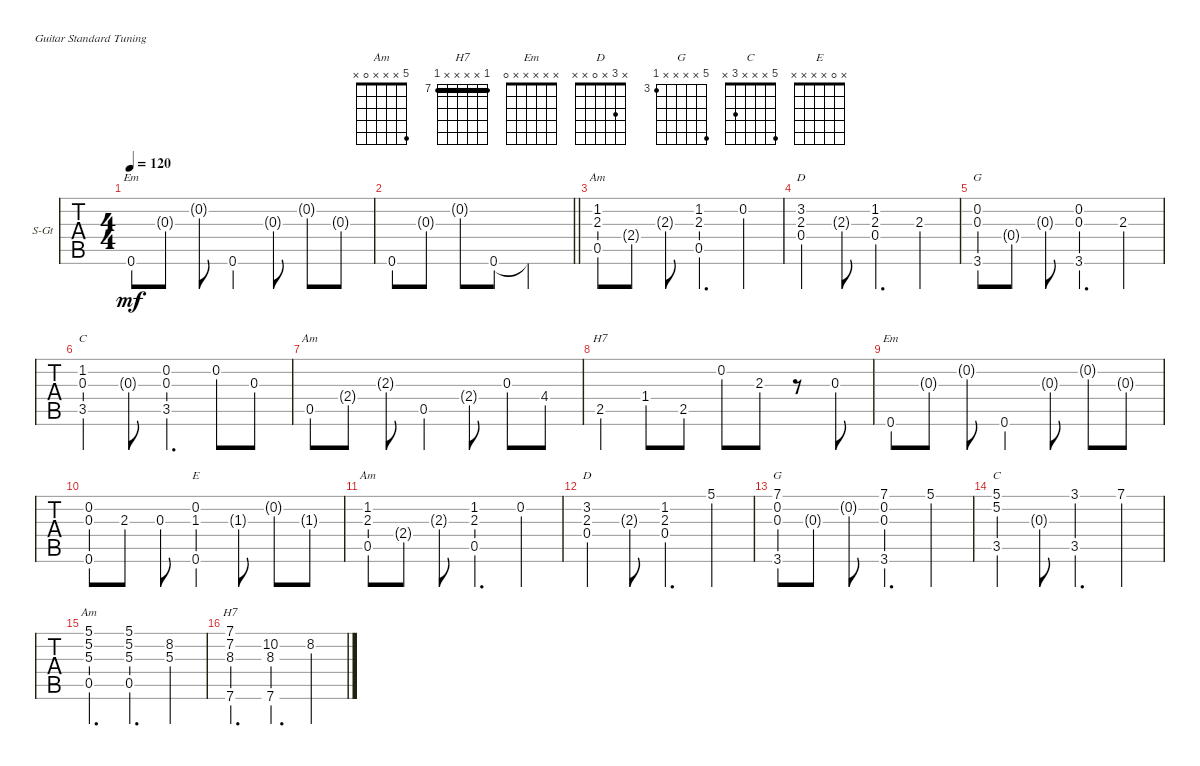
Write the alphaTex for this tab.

\bracketExtendMode groupsimilarinstruments
\firstSystemTrackNameOrientation horizontal
\otherSystemsTrackNameOrientation horizontal
\track ("music.kaminari.info" "S-Gt") {instrument tenorsax}
\staff {tabs}
\tuning (E4 B3 G3 D3 A2 E2)
\displaytranspose 12
\chord ("Am" x x x x 0 x)
\chord ("H7" x x x x 2 x)
\chord ("Em" x x x x x 0)
\chord ("Am" x 1 x x 0 x)
\chord ("D" x 3 x 0 x x)
\chord ("G" x 0 x x x 3)
\chord ("C" x 1 x x 3 x)
\chord ("E" x 0 x x x x)
\chord ("G" 7 x x x x 3) {firstfret 3}
\chord ("C" 5 x x x 3 x)
\chord ("Am" 5 x x x 0 x)
\chord ("H7" 7 x x x x 7) {firstfret 7 barre 7}
\ts (4 4)
\tempo 120
\clef g2
\ks c
0.6.8{ch "Em" dy mf} 0.3{g}.8 0.2{g}.8 0.6.4 0.3{g}.8 0.2{g}.8 0.3{g}.8 |
\barLineRight lightlight
0.6.8 0.3{g}.8 0.2{g}.8 0.6.8 0.6{t}.2 |
(0.5 1.2 2.3).8{ch "Am"} 2.4{g}.8 2.3{g}.8 (1.2 0.5 2.3).4{d} 0.2.4 |
(0.4 3.2 2.3).4{ch "D"} 2.3{g}.8 (1.2 2.3 0.4).4{d} 2.3.4 |
(3.6 0.2 0.3).8{ch "G"} 0.4{g}.8 0.3{g}.8 (0.2 0.3 3.6).4{d} 2.3.4 |
(3.5 1.2 0.3).4{ch "C"} 0.3{g}.8 (0.2 3.5 0.3).4{d} 0.2.8 0.3.8 |
0.5.8{ch "Am"} 2.4{g}.8 2.3{g}.8 0.5.4 2.4{g}.8 0.3.8 4.4.8 |
2.5.4{ch "H7"} 1.4.8 2.5.8 0.2.8 2.3.8 r.8 0.3.8 |
0.6.8{ch "Em"} 0.3{g}.8 0.2{g}.8 0.6.4 0.3{g}.8 0.2{g}.8 0.3{g}.8 |
(0.6 0.2 0.3).8 2.3.8 0.3.8 (0.2 1.3 0.6).4{ch "E"} 1.3{g}.8 0.2{g}.8 1.3{g}.8 |
(1.2 0.5 2.3).8{ch "Am"} 2.4{g}.8 2.3{g}.8 (1.2 0.5 2.3).4{d} 0.2.4 |
(0.4 3.2 2.3).4{ch "D"} 2.3{g}.8 (1.2 0.4 2.3).4{d} 5.1.4 |
(3.6 7.1 0.2 0.3).8{ch "G"} 0.3{g}.8 0.2{g}.8 (7.1 0.2 0.3 3.6).4{d} 5.1.4 |
(5.1 3.5 5.2).4{ch "C"} 0.3{g}.8 (3.1 3.5).4{d} 7.1.4 |
(5.1 0.5 5.2 5.3).4{d ch "Am"} (5.1 5.2 5.3 0.5).4{d} (8.2 5.3).4 |
(7.1 7.6 7.2 8.3).4{d ch "H7"} (10.2 8.3 7.6).4{d} 8.2.4
